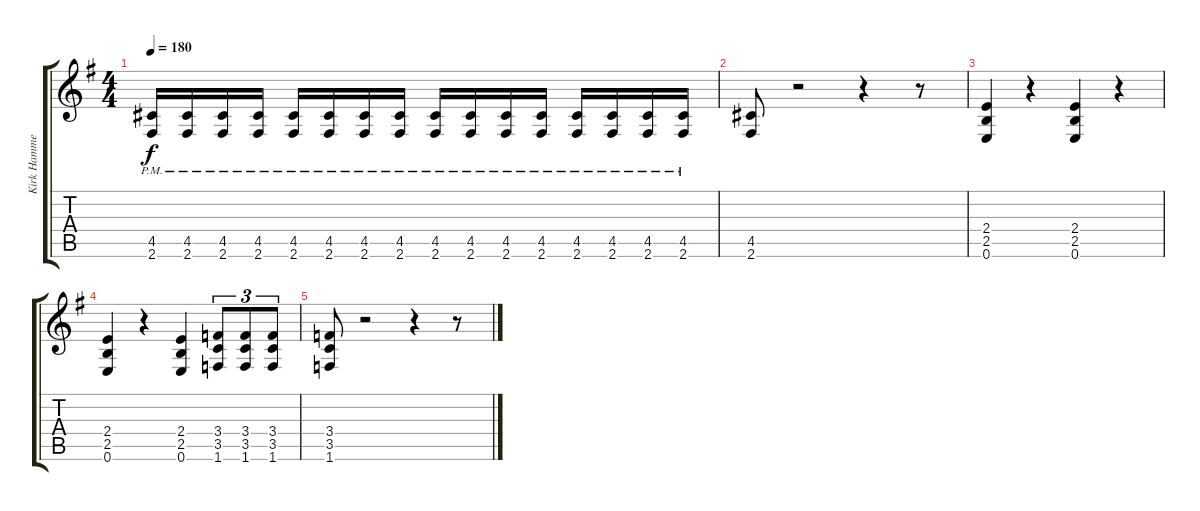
\track ("Kirk Hammett" "Kirk Hamme") {instrument distortionguitar}
\staff {score tabs}
\tuning (E4 B3 G3 D3 A2 E2) {hide}
\ts (4 4)
\tempo 180
\clef g2
\ks eminor
(4.5{pm} 2.6{pm}).16{dy f} (4.5{pm} 2.6{pm}).16 (4.5{pm} 2.6{pm}).16 (4.5{pm} 2.6{pm}).16 (4.5{pm} 2.6{pm}).16 (4.5{pm} 2.6{pm}).16 (4.5{pm} 2.6{pm}).16 (4.5{pm} 2.6{pm}).16 (4.5{pm} 2.6{pm}).16 (4.5{pm} 2.6{pm}).16 (4.5{pm} 2.6{pm}).16 (4.5{pm} 2.6{pm}).16 (4.5{pm} 2.6{pm}).16 (4.5{pm} 2.6{pm}).16 (4.5{pm} 2.6{pm}).16 (4.5{pm} 2.6{pm}).16 |
(4.5 2.6).8 r.2 r.4 r.8 |
(2.4 2.5 0.6).4 r.4 (2.4 2.5 0.6).4 r.4 |
(2.4 2.5 0.6).4 r.4 (2.4 2.5 0.6).4 (3.4 3.5 1.6).8{tu (3 2)} (3.4 3.5 1.6).8{tu (3 2)} (3.4 3.5 1.6).8{tu (3 2)} |
(3.4 3.5 1.6).8 r.2 r.4 r.8
